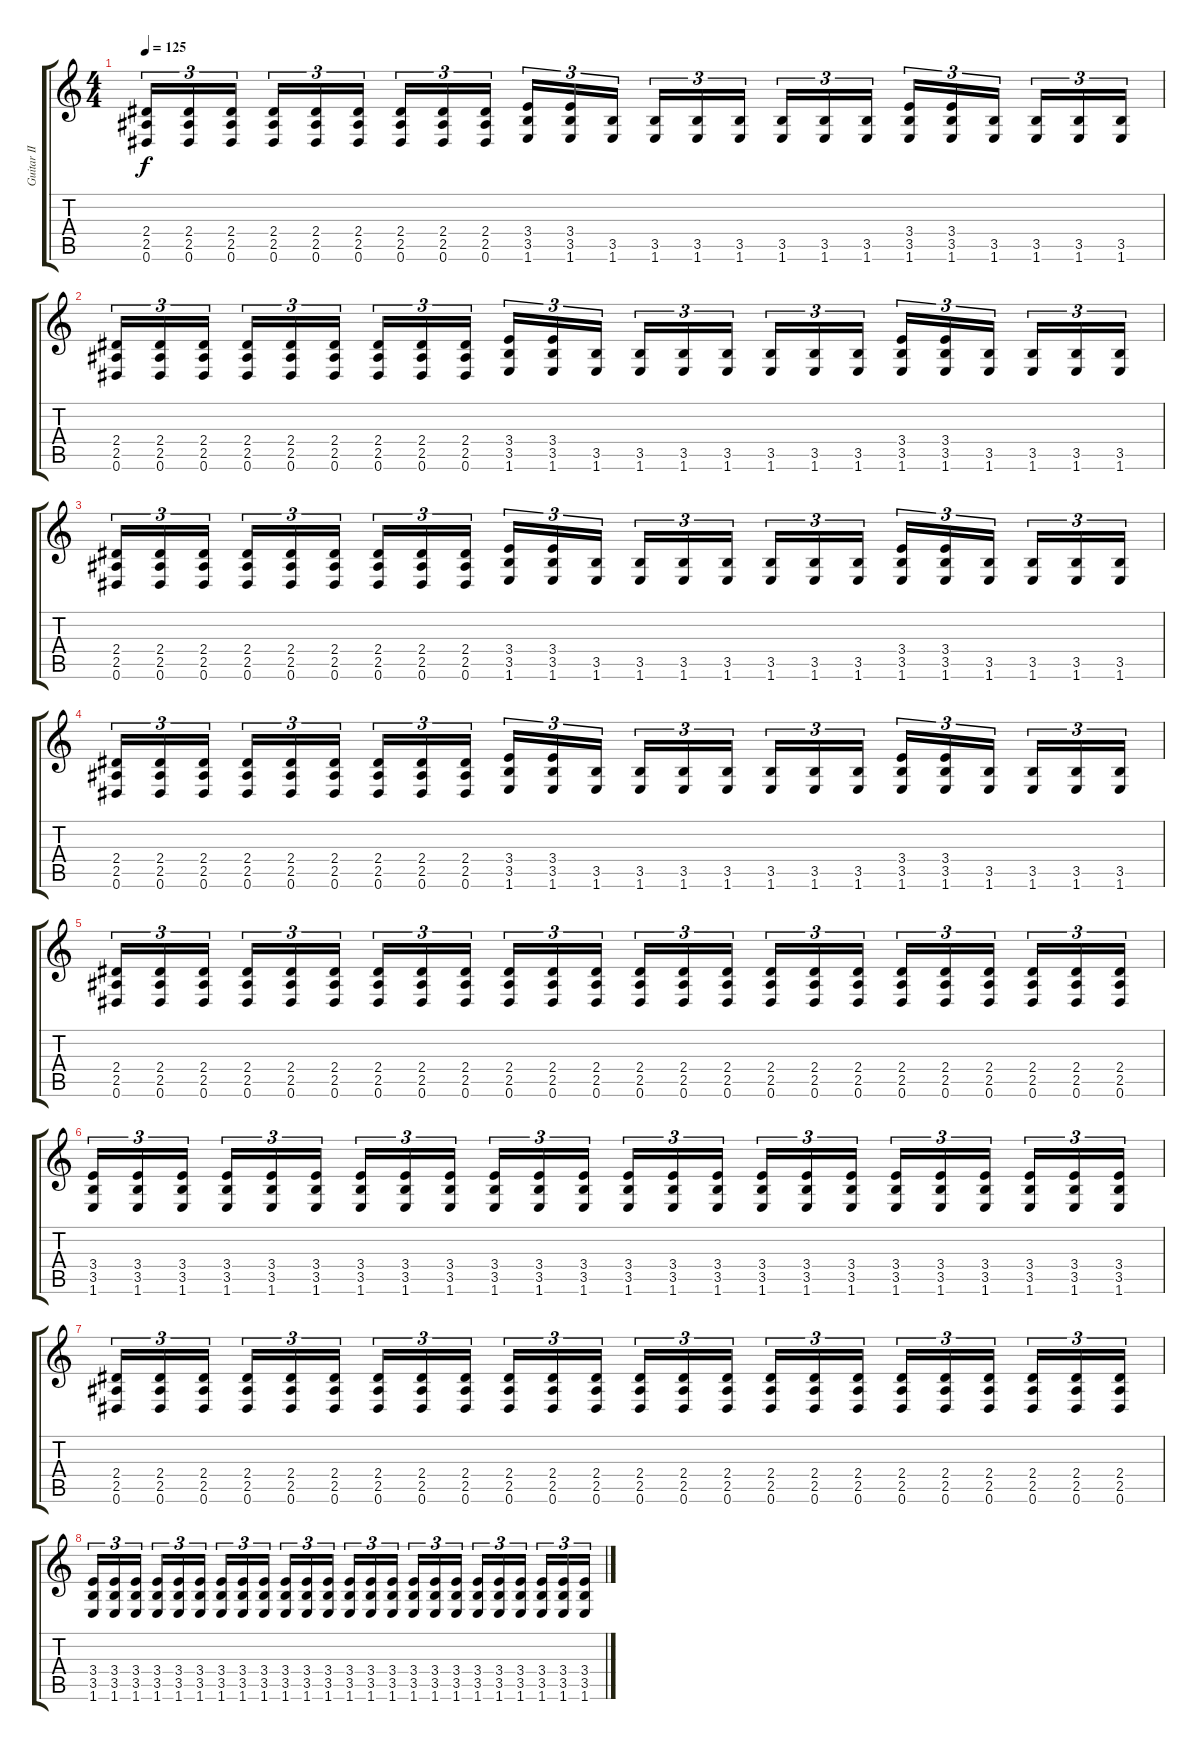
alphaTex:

\track ("Guitar II" "Guitar II") {instrument distortionguitar}
\staff {score tabs}
\tuning (Eb4 Bb3 Gb3 Db3 Ab2 Eb2) {hide}
\ts (4 4)
\tempo 125
\clef g2
\ks c
(2.4 2.5 0.6).16{tu (3 2) dy f} (2.4 2.5 0.6).16{tu (3 2)} (2.4 2.5 0.6).16{tu (3 2)} (2.4 2.5 0.6).16{tu (3 2)} (2.4 2.5 0.6).16{tu (3 2)} (2.4 2.5 0.6).16{tu (3 2)} (2.4 2.5 0.6).16{tu (3 2)} (2.4 2.5 0.6).16{tu (3 2)} (2.4 2.5 0.6).16{tu (3 2)} (3.4 3.5 1.6).16{tu (3 2)} (3.4 3.5 1.6).16{tu (3 2)} (3.5 1.6).16{tu (3 2)} (3.5 1.6).16{tu (3 2)} (3.5 1.6).16{tu (3 2)} (3.5 1.6).16{tu (3 2)} (3.5 1.6).16{tu (3 2)} (3.5 1.6).16{tu (3 2)} (3.5 1.6).16{tu (3 2)} (3.4 3.5 1.6).16{tu (3 2)} (3.4 3.5 1.6).16{tu (3 2)} (3.5 1.6).16{tu (3 2)} (3.5 1.6).16{tu (3 2)} (3.5 1.6).16{tu (3 2)} (3.5 1.6).16{tu (3 2)} |
(2.4 2.5 0.6).16{tu (3 2)} (2.4 2.5 0.6).16{tu (3 2)} (2.4 2.5 0.6).16{tu (3 2)} (2.4 2.5 0.6).16{tu (3 2)} (2.4 2.5 0.6).16{tu (3 2)} (2.4 2.5 0.6).16{tu (3 2)} (2.4 2.5 0.6).16{tu (3 2)} (2.4 2.5 0.6).16{tu (3 2)} (2.4 2.5 0.6).16{tu (3 2)} (3.4 3.5 1.6).16{tu (3 2)} (3.4 3.5 1.6).16{tu (3 2)} (3.5 1.6).16{tu (3 2)} (3.5 1.6).16{tu (3 2)} (3.5 1.6).16{tu (3 2)} (3.5 1.6).16{tu (3 2)} (3.5 1.6).16{tu (3 2)} (3.5 1.6).16{tu (3 2)} (3.5 1.6).16{tu (3 2)} (3.4 3.5 1.6).16{tu (3 2)} (3.4 3.5 1.6).16{tu (3 2)} (3.5 1.6).16{tu (3 2)} (3.5 1.6).16{tu (3 2)} (3.5 1.6).16{tu (3 2)} (3.5 1.6).16{tu (3 2)} |
(2.4 2.5 0.6).16{tu (3 2)} (2.4 2.5 0.6).16{tu (3 2)} (2.4 2.5 0.6).16{tu (3 2)} (2.4 2.5 0.6).16{tu (3 2)} (2.4 2.5 0.6).16{tu (3 2)} (2.4 2.5 0.6).16{tu (3 2)} (2.4 2.5 0.6).16{tu (3 2)} (2.4 2.5 0.6).16{tu (3 2)} (2.4 2.5 0.6).16{tu (3 2)} (3.4 3.5 1.6).16{tu (3 2)} (3.4 3.5 1.6).16{tu (3 2)} (3.5 1.6).16{tu (3 2)} (3.5 1.6).16{tu (3 2)} (3.5 1.6).16{tu (3 2)} (3.5 1.6).16{tu (3 2)} (3.5 1.6).16{tu (3 2)} (3.5 1.6).16{tu (3 2)} (3.5 1.6).16{tu (3 2)} (3.4 3.5 1.6).16{tu (3 2)} (3.4 3.5 1.6).16{tu (3 2)} (3.5 1.6).16{tu (3 2)} (3.5 1.6).16{tu (3 2)} (3.5 1.6).16{tu (3 2)} (3.5 1.6).16{tu (3 2)} |
(2.4 2.5 0.6).16{tu (3 2)} (2.4 2.5 0.6).16{tu (3 2)} (2.4 2.5 0.6).16{tu (3 2)} (2.4 2.5 0.6).16{tu (3 2)} (2.4 2.5 0.6).16{tu (3 2)} (2.4 2.5 0.6).16{tu (3 2)} (2.4 2.5 0.6).16{tu (3 2)} (2.4 2.5 0.6).16{tu (3 2)} (2.4 2.5 0.6).16{tu (3 2)} (3.4 3.5 1.6).16{tu (3 2)} (3.4 3.5 1.6).16{tu (3 2)} (3.5 1.6).16{tu (3 2)} (3.5 1.6).16{tu (3 2)} (3.5 1.6).16{tu (3 2)} (3.5 1.6).16{tu (3 2)} (3.5 1.6).16{tu (3 2)} (3.5 1.6).16{tu (3 2)} (3.5 1.6).16{tu (3 2)} (3.4 3.5 1.6).16{tu (3 2)} (3.4 3.5 1.6).16{tu (3 2)} (3.5 1.6).16{tu (3 2)} (3.5 1.6).16{tu (3 2)} (3.5 1.6).16{tu (3 2)} (3.5 1.6).16{tu (3 2)} |
(2.4 2.5 0.6).16{tu (3 2)} (2.4 2.5 0.6).16{tu (3 2)} (2.4 2.5 0.6).16{tu (3 2)} (2.4 2.5 0.6).16{tu (3 2)} (2.4 2.5 0.6).16{tu (3 2)} (2.4 2.5 0.6).16{tu (3 2)} (2.4 2.5 0.6).16{tu (3 2)} (2.4 2.5 0.6).16{tu (3 2)} (2.4 2.5 0.6).16{tu (3 2)} (2.4 2.5 0.6).16{tu (3 2)} (2.4 2.5 0.6).16{tu (3 2)} (2.4 2.5 0.6).16{tu (3 2)} (2.4 2.5 0.6).16{tu (3 2)} (2.4 2.5 0.6).16{tu (3 2)} (2.4 2.5 0.6).16{tu (3 2)} (2.4 2.5 0.6).16{tu (3 2)} (2.4 2.5 0.6).16{tu (3 2)} (2.4 2.5 0.6).16{tu (3 2)} (2.4 2.5 0.6).16{tu (3 2)} (2.4 2.5 0.6).16{tu (3 2)} (2.4 2.5 0.6).16{tu (3 2)} (2.4 2.5 0.6).16{tu (3 2)} (2.4 2.5 0.6).16{tu (3 2)} (2.4 2.5 0.6).16{tu (3 2)} |
(3.4 3.5 1.6).16{tu (3 2)} (3.4 3.5 1.6).16{tu (3 2)} (3.4 3.5 1.6).16{tu (3 2)} (3.4 3.5 1.6).16{tu (3 2)} (3.4 3.5 1.6).16{tu (3 2)} (3.4 3.5 1.6).16{tu (3 2)} (3.4 3.5 1.6).16{tu (3 2)} (3.4 3.5 1.6).16{tu (3 2)} (3.4 3.5 1.6).16{tu (3 2)} (3.4 3.5 1.6).16{tu (3 2)} (3.4 3.5 1.6).16{tu (3 2)} (3.4 3.5 1.6).16{tu (3 2)} (3.4 3.5 1.6).16{tu (3 2)} (3.4 3.5 1.6).16{tu (3 2)} (3.4 3.5 1.6).16{tu (3 2)} (3.4 3.5 1.6).16{tu (3 2)} (3.4 3.5 1.6).16{tu (3 2)} (3.4 3.5 1.6).16{tu (3 2)} (3.4 3.5 1.6).16{tu (3 2)} (3.4 3.5 1.6).16{tu (3 2)} (3.4 3.5 1.6).16{tu (3 2)} (3.4 3.5 1.6).16{tu (3 2)} (3.4 3.5 1.6).16{tu (3 2)} (3.4 3.5 1.6).16{tu (3 2)} |
(2.4 2.5 0.6).16{tu (3 2)} (2.4 2.5 0.6).16{tu (3 2)} (2.4 2.5 0.6).16{tu (3 2)} (2.4 2.5 0.6).16{tu (3 2)} (2.4 2.5 0.6).16{tu (3 2)} (2.4 2.5 0.6).16{tu (3 2)} (2.4 2.5 0.6).16{tu (3 2)} (2.4 2.5 0.6).16{tu (3 2)} (2.4 2.5 0.6).16{tu (3 2)} (2.4 2.5 0.6).16{tu (3 2)} (2.4 2.5 0.6).16{tu (3 2)} (2.4 2.5 0.6).16{tu (3 2)} (2.4 2.5 0.6).16{tu (3 2)} (2.4 2.5 0.6).16{tu (3 2)} (2.4 2.5 0.6).16{tu (3 2)} (2.4 2.5 0.6).16{tu (3 2)} (2.4 2.5 0.6).16{tu (3 2)} (2.4 2.5 0.6).16{tu (3 2)} (2.4 2.5 0.6).16{tu (3 2)} (2.4 2.5 0.6).16{tu (3 2)} (2.4 2.5 0.6).16{tu (3 2)} (2.4 2.5 0.6).16{tu (3 2)} (2.4 2.5 0.6).16{tu (3 2)} (2.4 2.5 0.6).16{tu (3 2)} |
(3.4 3.5 1.6).16{tu (3 2)} (3.4 3.5 1.6).16{tu (3 2)} (3.4 3.5 1.6).16{tu (3 2)} (3.4 3.5 1.6).16{tu (3 2)} (3.4 3.5 1.6).16{tu (3 2)} (3.4 3.5 1.6).16{tu (3 2)} (3.4 3.5 1.6).16{tu (3 2)} (3.4 3.5 1.6).16{tu (3 2)} (3.4 3.5 1.6).16{tu (3 2)} (3.4 3.5 1.6).16{tu (3 2)} (3.4 3.5 1.6).16{tu (3 2)} (3.4 3.5 1.6).16{tu (3 2)} (3.4 3.5 1.6).16{tu (3 2)} (3.4 3.5 1.6).16{tu (3 2)} (3.4 3.5 1.6).16{tu (3 2)} (3.4 3.5 1.6).16{tu (3 2)} (3.4 3.5 1.6).16{tu (3 2)} (3.4 3.5 1.6).16{tu (3 2)} (3.4 3.5 1.6).16{tu (3 2)} (3.4 3.5 1.6).16{tu (3 2)} (3.4 3.5 1.6).16{tu (3 2)} (3.4 3.5 1.6).16{tu (3 2)} (3.4 3.5 1.6).16{tu (3 2)} (3.4 3.5 1.6).16{tu (3 2)}
